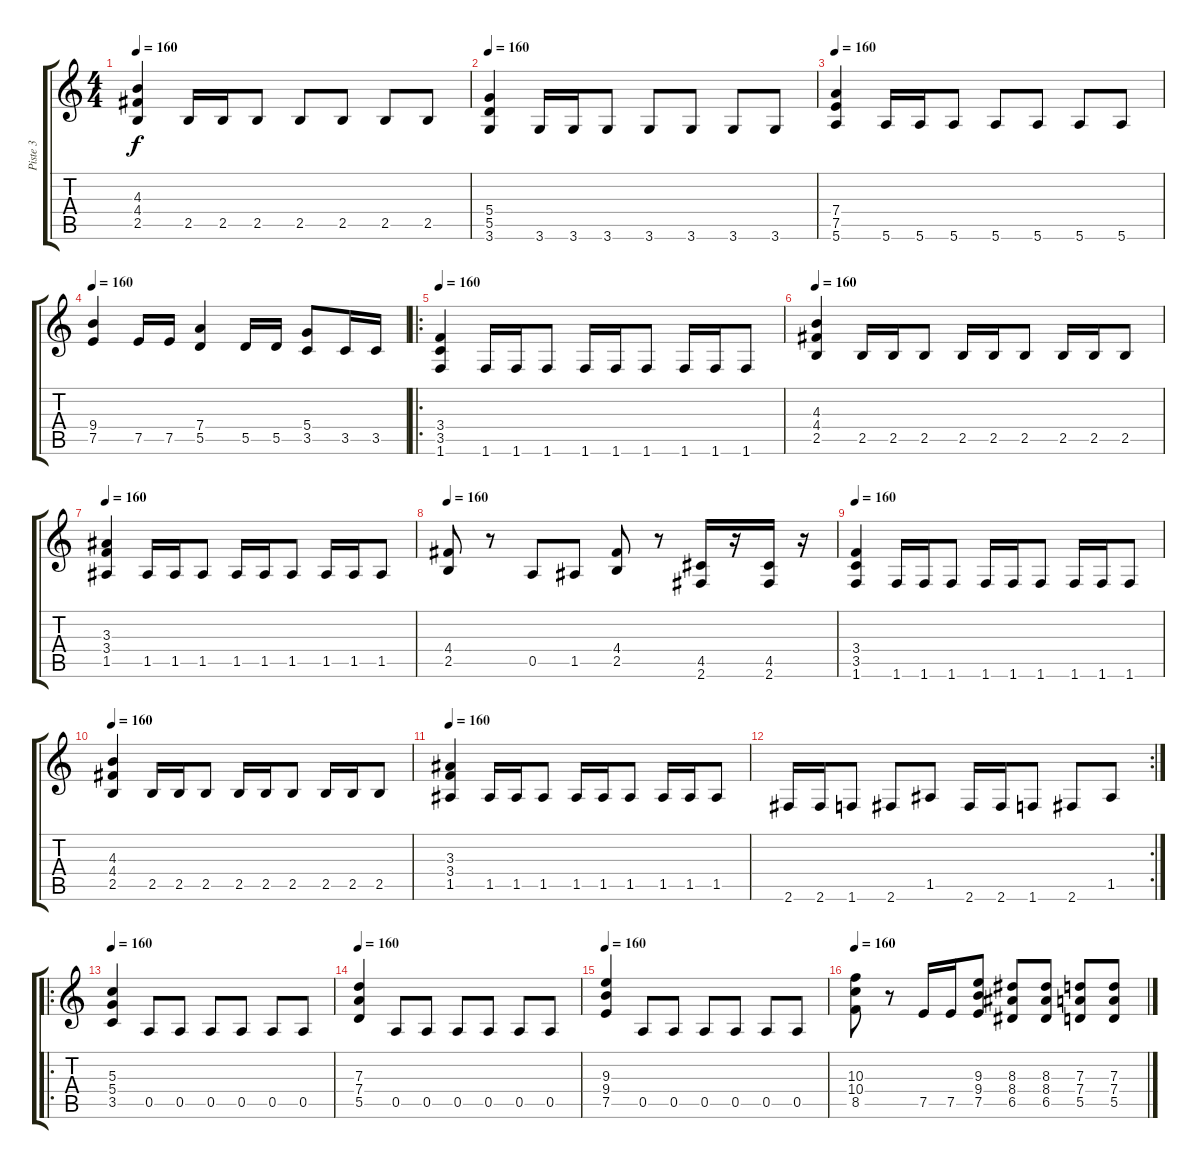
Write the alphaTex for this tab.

\track ("Piste 3" "Piste 3") {instrument distortionguitar}
\staff {score tabs}
\tuning (E4 B3 G3 D3 A2 E2) {hide}
\ts (4 4)
\tempo 160
\clef g2
\ks c
(4.3 4.4 2.5).4{dy f} 2.5.16 2.5.16 2.5.8 2.5.8 2.5.8 2.5.8 2.5.8 |
\tempo 160
(5.4 5.5 3.6).4 3.6.16 3.6.16 3.6.8 3.6.8 3.6.8 3.6.8 3.6.8 |
\tempo 160
(7.4 7.5 5.6).4 5.6.16 5.6.16 5.6.8 5.6.8 5.6.8 5.6.8 5.6.8 |
\tempo 160
(9.4 7.5).4 7.5.16 7.5.16 (7.4 5.5).4 5.5.16 5.5.16 (5.4 3.5).8 3.5.16 3.5.16 |
\ro
\tempo 160
(3.4 3.5 1.6).4 1.6.16 1.6.16 1.6.8 1.6.16 1.6.16 1.6.8 1.6.16 1.6.16 1.6.8 |
\tempo 160
(4.3 4.4 2.5).4 2.5.16 2.5.16 2.5.8 2.5.16 2.5.16 2.5.8 2.5.16 2.5.16 2.5.8 |
\tempo 160
(3.3 3.4 1.5).4 1.5.16 1.5.16 1.5.8 1.5.16 1.5.16 1.5.8 1.5.16 1.5.16 1.5.8 |
\tempo 160
(4.4 2.5).8 r.8 0.5.8 1.5.8 (4.4 2.5).8 r.8 (4.5 2.6).16 r.16 (4.5 2.6).16 r.16 |
\tempo 160
(3.4 3.5 1.6).4 1.6.16 1.6.16 1.6.8 1.6.16 1.6.16 1.6.8 1.6.16 1.6.16 1.6.8 |
\tempo 160
(4.3 4.4 2.5).4 2.5.16 2.5.16 2.5.8 2.5.16 2.5.16 2.5.8 2.5.16 2.5.16 2.5.8 |
\tempo 160
(3.3 3.4 1.5).4 1.5.16 1.5.16 1.5.8 1.5.16 1.5.16 1.5.8 1.5.16 1.5.16 1.5.8 |
\rc 2
2.6.16 2.6.16 1.6.8 2.6.8 1.5.8 2.6.16 2.6.16 1.6.8 2.6.8 1.5.8 |
\ro
\tempo 160
(5.3 5.4 3.5).4 0.5.8 0.5.8 0.5.8 0.5.8 0.5.8 0.5.8 |
\tempo 160
(7.3 7.4 5.5).4 0.5.8 0.5.8 0.5.8 0.5.8 0.5.8 0.5.8 |
\tempo 160
(9.3 9.4 7.5).4 0.5.8 0.5.8 0.5.8 0.5.8 0.5.8 0.5.8 |
\tempo 160
(10.3 10.4 8.5).8 r.8 7.5.16 7.5.16 (9.3 9.4 7.5).8 (8.3 8.4 6.5).8 (8.3 8.4 6.5).8 (7.3 7.4 5.5).8 (7.3{ss} 7.4{ss} 5.5{ss}).8
